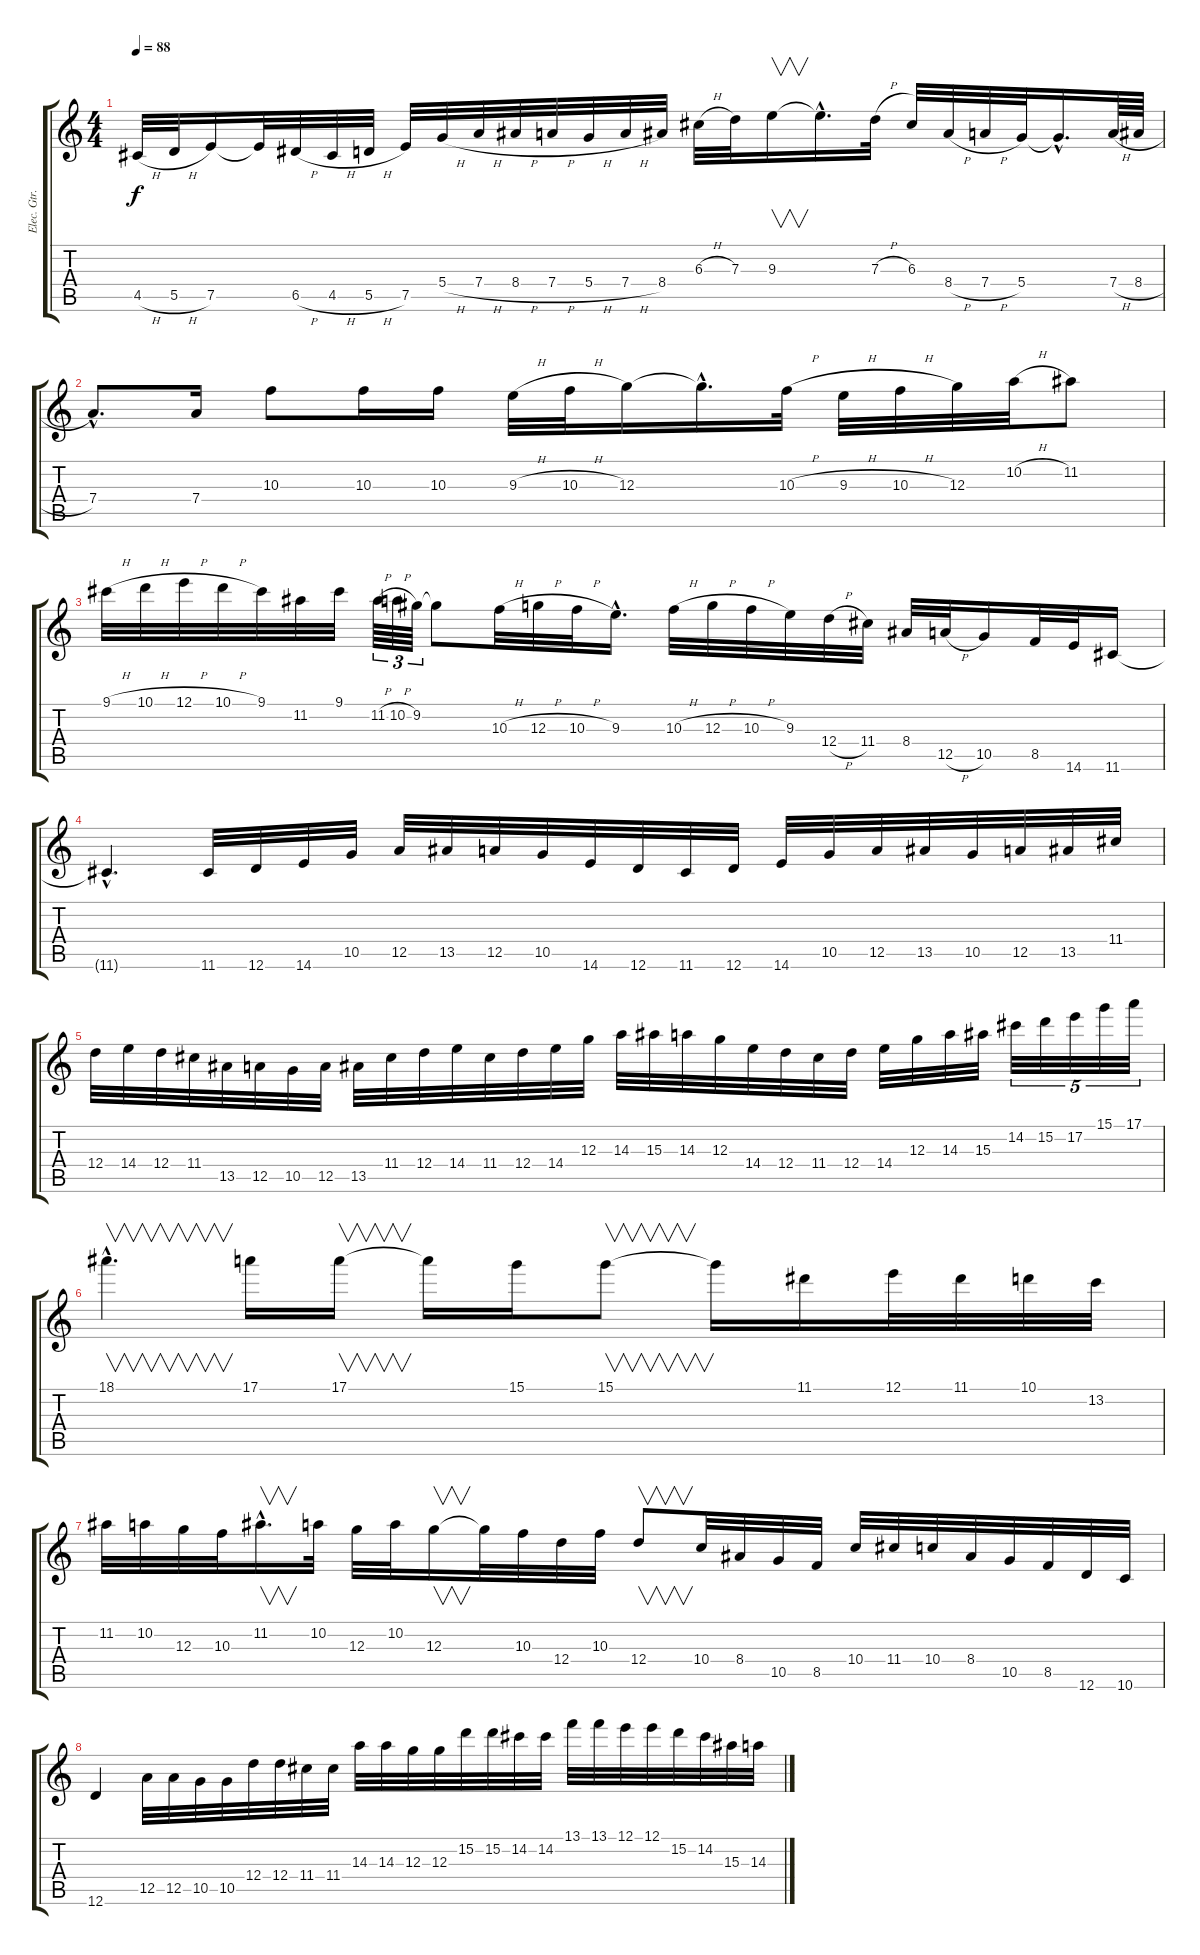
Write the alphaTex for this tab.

\track ("Elec. Gtr. 5" "Elec. Gtr.") {instrument distortionguitar}
\staff {score tabs}
\tuning (E4 B3 G3 D3 A2 D2) {hide}
\ts (4 4)
\tempo 88
\clef g2
\ks c
4.5{h}.32{dy f} 5.5{h}.32 7.5.16 7.5{t}.32 6.5{h}.32 4.5{h}.32 5.5{h}.32 7.5.32 5.4{h}.32 7.4{h}.32 8.4{h}.32 7.4{h}.32 5.4{h}.32 7.4{h}.32 8.4.32 6.3{h}.32 7.3.32 9.3.16{v} 9.3{hac t}.16{d} 7.3{h}.32 6.3.32 8.4{h}.32 7.4{h}.32 5.4.32 5.4{hac t}.16{d} 7.4{h}.64 8.4{h}.64 |
7.4{hac}.8{d} 7.4.16 10.3.8 10.3.16 10.3.16 9.3{h}.32 10.3{h}.32 12.3.16 12.3{hac t}.16{d} 10.3{h}.32 9.3{h}.32 10.3{h}.32 12.3.32 10.2{h}.32 11.2.8 |
9.1{h}.32 10.1{h}.32 12.1{h}.32 10.1{h}.32 9.1.32 11.2.32 9.1.32 11.2{h}.64{tu (3 2)} 10.2{h}.64{tu (3 2)} 9.2.64{tu (3 2)} 9.2{t}.8 10.3{h}.32 12.3{h}.32 10.3{h}.32 9.3{hac}.16{d} 10.3{h}.32 12.3{h}.32 10.3{h}.32 9.3.32 12.4{h}.32 11.4.32 8.4.32 12.5{h}.32 10.5.16 8.5.32 14.6.32 11.6.16 |
11.6{hac t}.4{d} 11.6.32 12.6.32 14.6.32 10.5.32 12.5.32 13.5.32 12.5.32 10.5.32 14.6.32 12.6.32 11.6.32 12.6.32 14.6.32 10.5.32 12.5.32 13.5.32 10.5.32 12.5.32 13.5.32 11.4.32 |
12.4.32 14.4.32 12.4.32 11.4.32 13.5.32 12.5.32 10.5.32 12.5.32 13.5.32 11.4.32 12.4.32 14.4.32 11.4.32 12.4.32 14.4.32 12.3.32 14.3.32 15.3.32 14.3.32 12.3.32 14.4.32 12.4.32 11.4.32 12.4.32 14.4.32 12.3.32 14.3.32 15.3.32 14.2.32{tu (5 4)} 15.2.32{tu (5 4)} 17.2.32{tu (5 4)} 15.1.32{tu (5 4)} 17.1.32{tu (5 4)} |
18.1{hac}.4{v d} 17.1.16 17.1.16{v} 17.1{t}.16 15.1.16 15.1.8{v} 15.1{t}.16 11.1.16 12.1.32 11.1.32 10.1.32 13.2.32 |
11.2.32 10.2.32 12.3.32 10.3.32 11.2{hac}.16{v d} 10.2.32 12.3.32 10.2.32 12.3.16{v} 12.3{t}.32 10.3.32 12.4.32 10.3.32 12.4.8{v} 10.4.32 8.4.32 10.5.32 8.5.32 10.4.32 11.4.32 10.4.32 8.4.32 10.5.32 8.5.32 12.6.32 10.6.32 |
12.6.4 12.5.32 12.5.32 10.5.32 10.5.32 12.4.32 12.4.32 11.4.32 11.4.32 14.3.32 14.3.32 12.3.32 12.3.32 15.2.32 15.2.32 14.2.32 14.2.32 13.1.32 13.1.32 12.1.32 12.1.32 15.2.32 14.2.32 15.3.32 14.3.32
